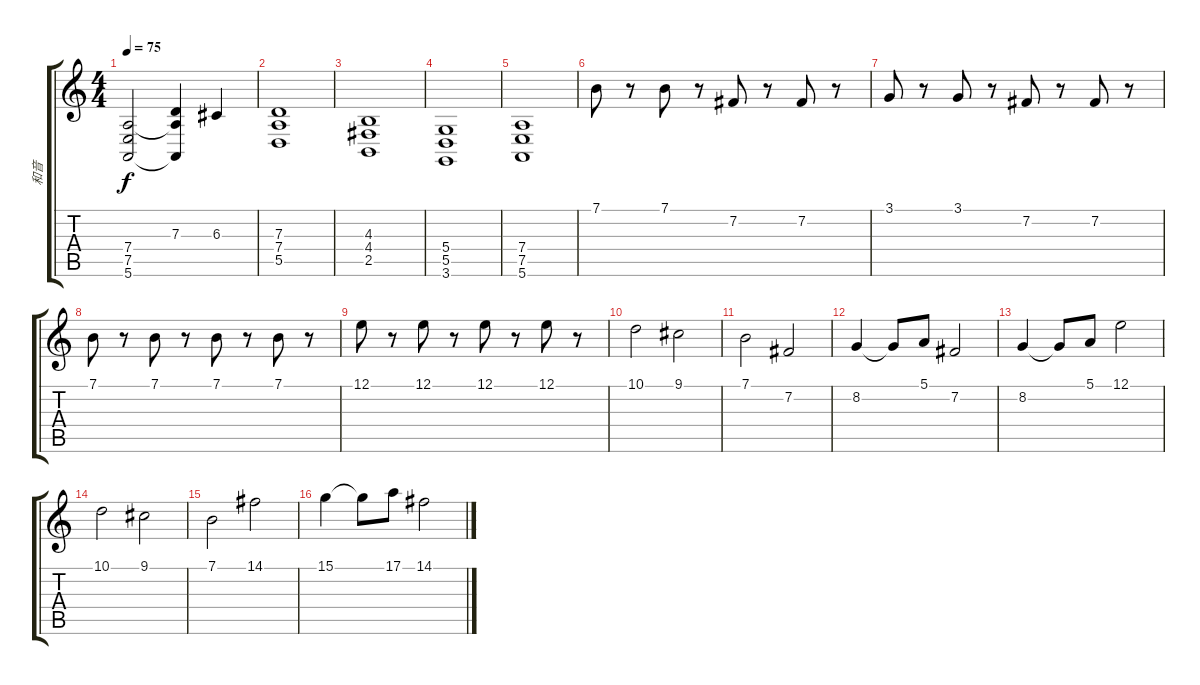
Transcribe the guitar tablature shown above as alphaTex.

\track ("和音" "和音") {instrument stringensemble1}
\staff {score tabs}
\tuning (E4 B3 G3 D3 A2 E2) {hide}
\ts (4 4)
\tempo 75
\clef g2
\ks c
(7.4 7.5 5.6).2{dy f} (7.3 7.4{t} 5.6{t}).4 6.3.4 |
(7.3 7.4 5.5).1 |
(4.3 4.4 2.5).1 |
(5.4 5.5 3.6).1 |
(7.4 7.5 5.6).1 |
7.1.8{volume 10} r.8 7.1.8 r.8 7.2.8 r.8 7.2.8 r.8 |
3.1.8 r.8 3.1.8 r.8 7.2.8 r.8 7.2.8 r.8 |
7.1.8 r.8 7.1.8 r.8 7.1.8 r.8 7.1.8 r.8 |
12.1.8 r.8 12.1.8 r.8 12.1.8 r.8 12.1.8 r.8 |
10.1.2 9.1.2 |
7.1.2 7.2.2 |
8.2.4 8.2{t}.8 5.1.8 7.2.2 |
8.2.4 8.2{t}.8 5.1.8 12.1.2 |
10.1.2 9.1.2 |
7.1.2 14.1.2 |
15.1.4 15.1{t}.8 17.1.8 14.1.2
